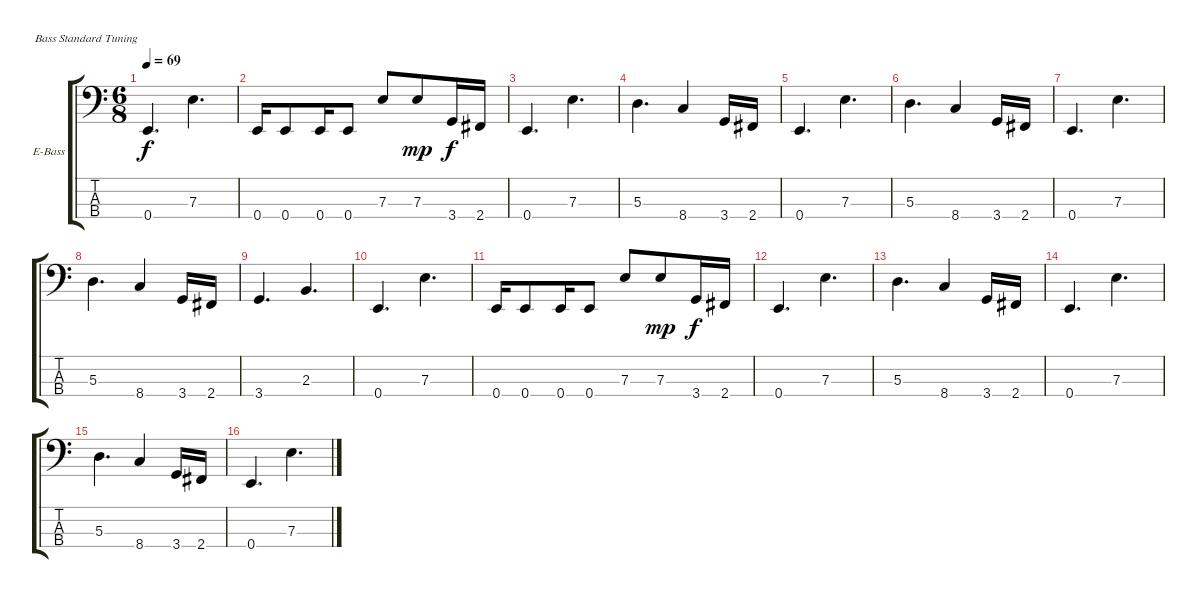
\defaultSystemsLayout 4
\bracketExtendMode groupsimilarinstruments
\firstSystemTrackNameOrientation horizontal
\otherSystemsTrackNameOrientation horizontal
\track ("Бас" "E-Bass") {instrument electricbassfinger}
\staff {score tabs}
\tuning (G2 D2 A1 E1)
\ts (6 8)
\tempo 69
\clef f4
\ks c
0.4.4{d dy f} 7.3.4{d} |
0.4.16 0.4.8 0.4.16 0.4.8 7.3.8 7.3.8{dy mp} 3.4.16{dy f} 2.4.16 |
0.4.4{d} 7.3.4{d} |
5.3.4{d} 8.4.4 3.4.16 2.4.16 |
0.4.4{d} 7.3.4{d} |
5.3.4{d} 8.4.4 3.4.16 2.4.16 |
0.4.4{d} 7.3.4{d} |
5.3.4{d} 8.4.4 3.4.16 2.4.16 |
3.4.4{d} 2.3.4{d} |
0.4.4{d} 7.3.4{d} |
0.4.16 0.4.8 0.4.16 0.4.8 7.3.8 7.3.8{dy mp} 3.4.16{dy f} 2.4.16 |
0.4.4{d} 7.3.4{d} |
5.3.4{d} 8.4.4 3.4.16 2.4.16 |
0.4.4{d} 7.3.4{d} |
5.3.4{d} 8.4.4 3.4.16 2.4.16 |
0.4.4{d} 7.3.4{d}
